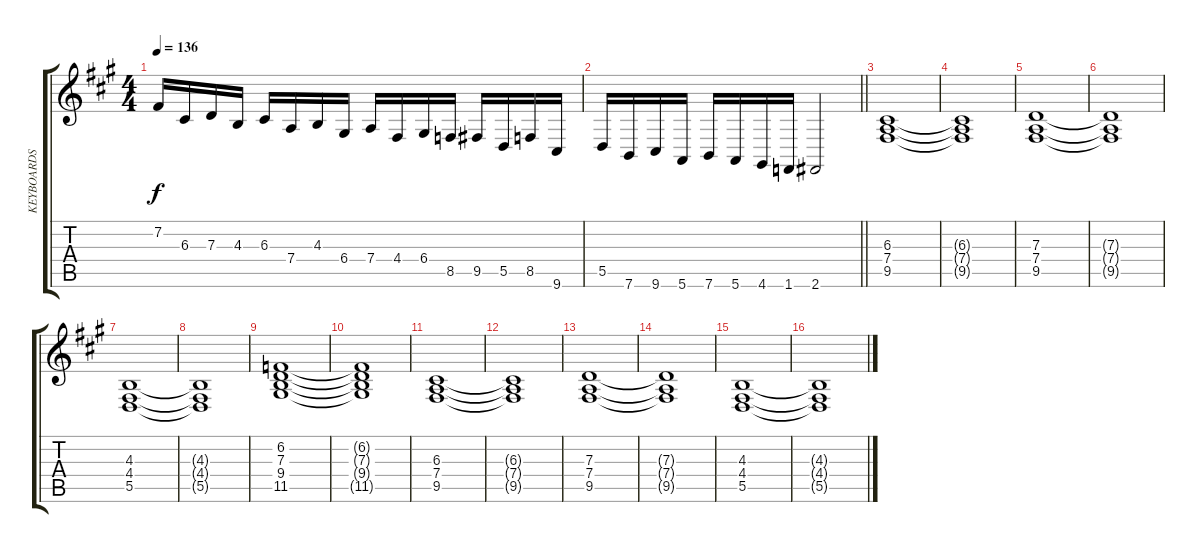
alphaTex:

\track ("KEYBOARDS" "KEYBOARDS") {instrument synthstrings1}
\staff {score tabs}
\tuning (E4 B3 G3 D3 A2 E2) {hide}
\ts (4 4)
\tempo 136
\clef g2
\ks f#minor
7.2.16{dy f} 6.3.16 7.3.16 4.3.16 6.3.16 7.4.16 4.3.16 6.4.16 7.4.16 4.4.16 6.4.16 8.5.16 9.5.16 5.5.16 8.5.16 9.6.16 |
\barLineRight lightlight
5.5.16 7.6.16 9.6.16 5.6.16 7.6.16 5.6.16 4.6.16 1.6.16 2.6.2 |
(6.3 7.4 9.5).1 |
(6.3{t} 7.4{t} 9.5{t}).1 |
(7.3 7.4 9.5).1 |
(7.3{t} 7.4{t} 9.5{t}).1 |
(4.3 4.4 5.5).1 |
(4.3{t} 4.4{t} 5.5{t}).1 |
(6.2 7.3 9.4 11.5).1 |
(6.2{t} 7.3{t} 9.4{t} 11.5{t}).1 |
(6.3 7.4 9.5).1 |
(6.3{t} 7.4{t} 9.5{t}).1 |
(7.3 7.4 9.5).1 |
(7.3{t} 7.4{t} 9.5{t}).1 |
(4.3 4.4 5.5).1 |
(4.3{t} 4.4{t} 5.5{t}).1
